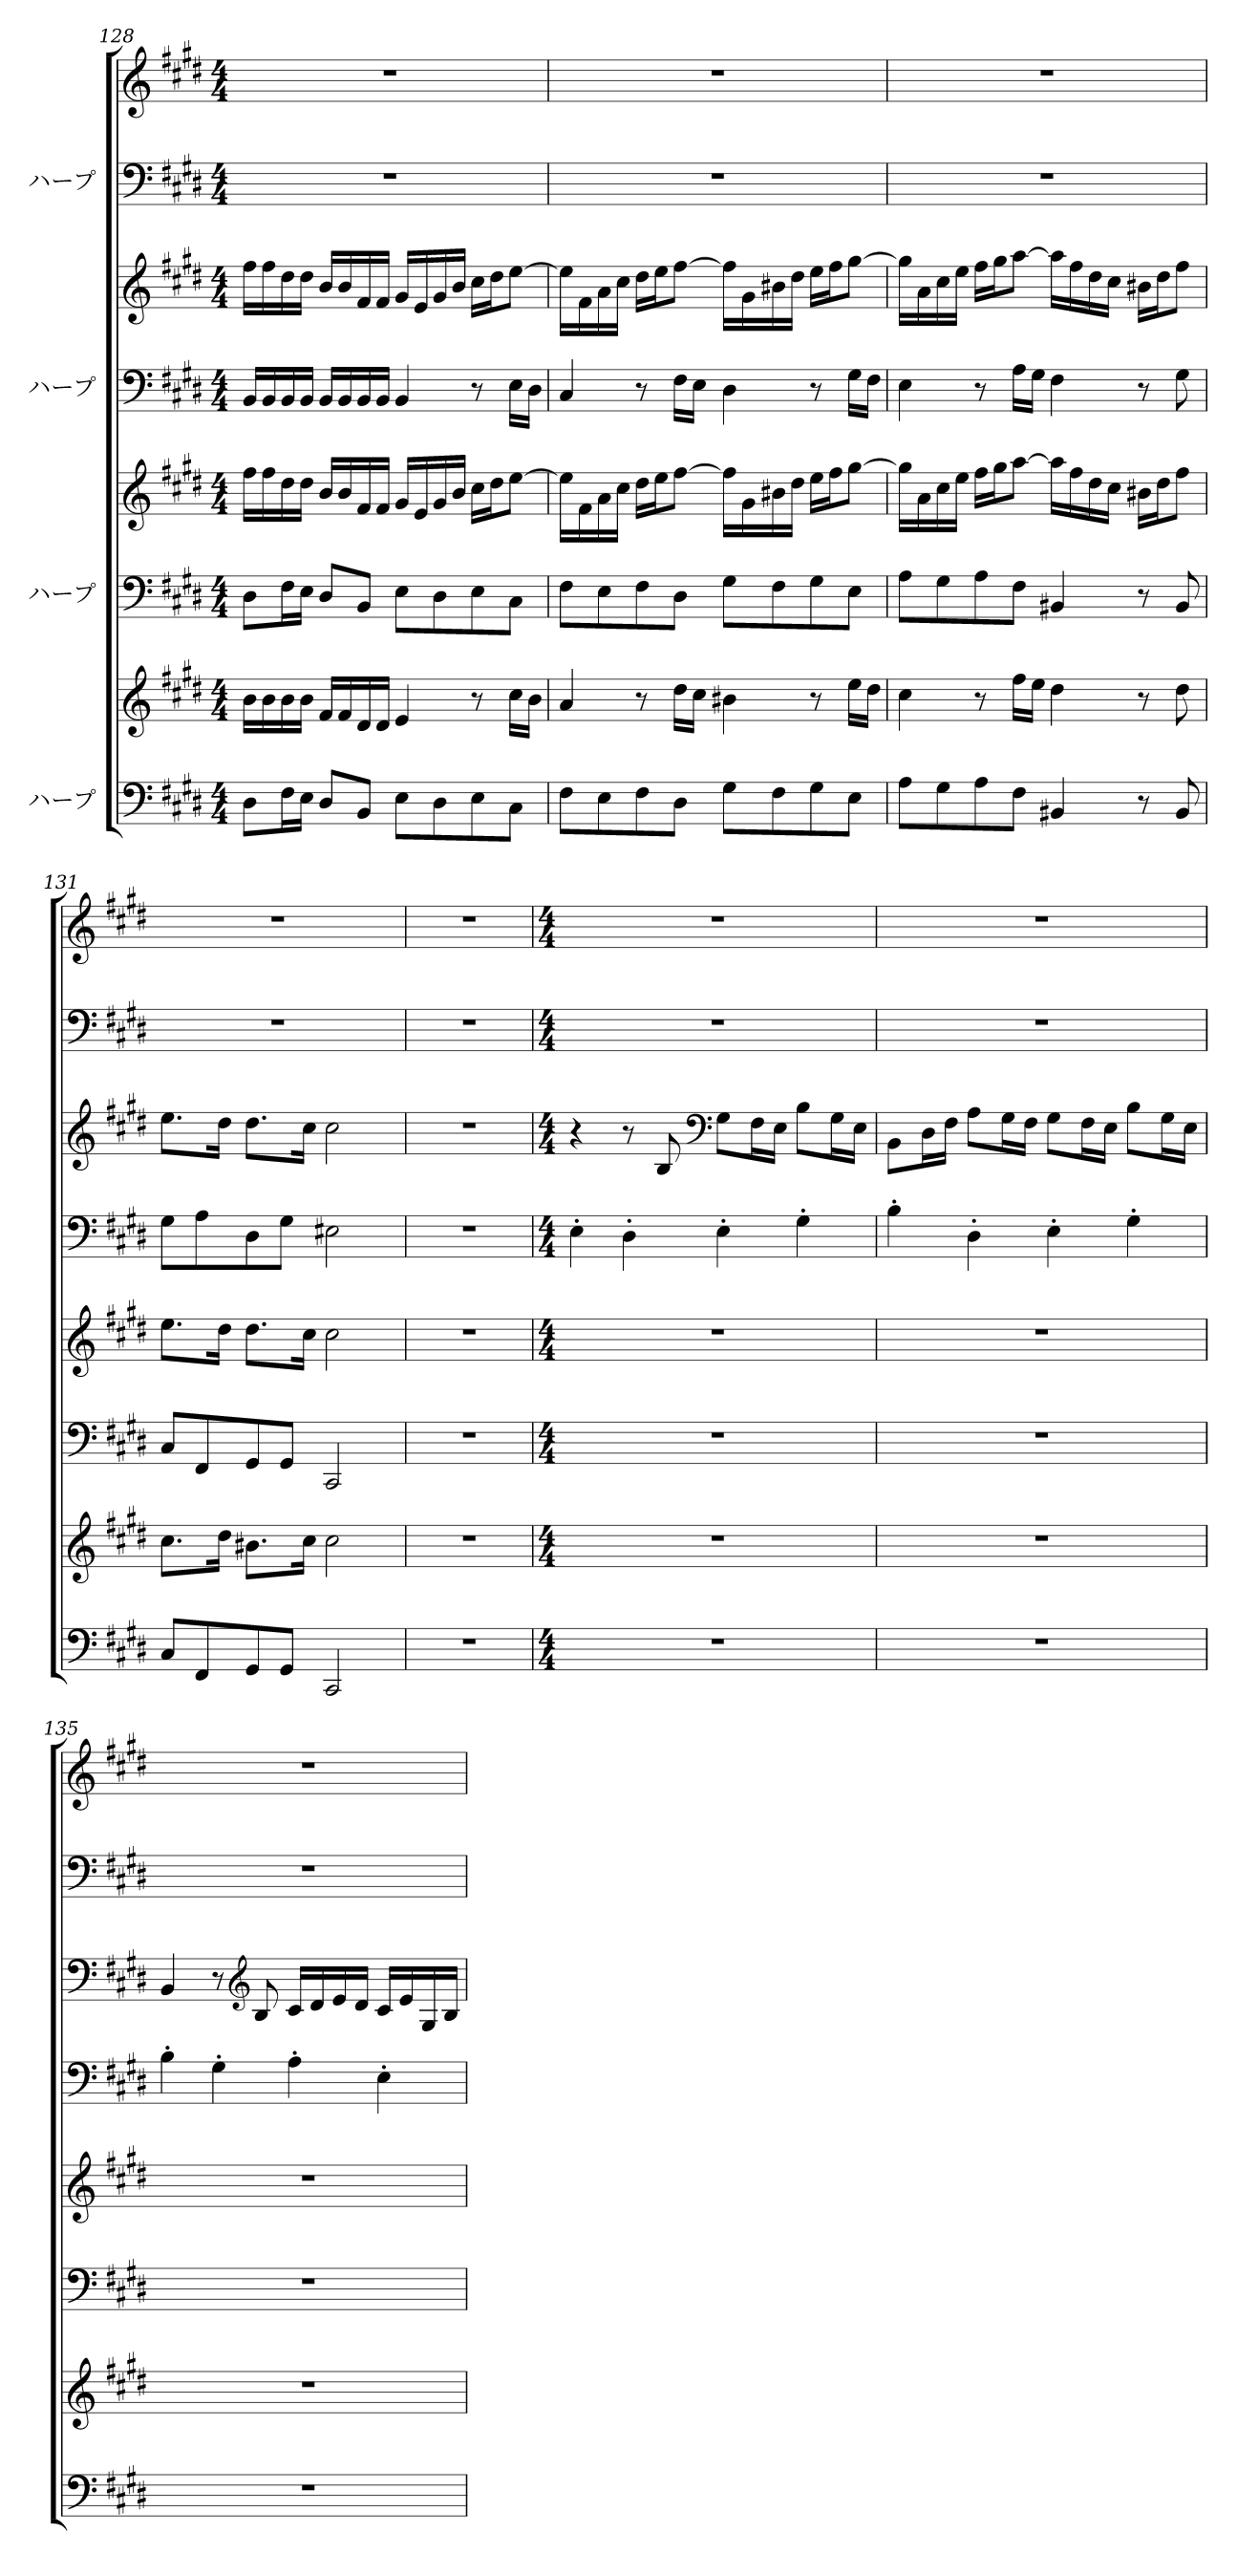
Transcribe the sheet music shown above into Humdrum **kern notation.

**kern	**kern	**kern	**kern	**kern	**kern	**kern	**kern
*part4	*part4	*part3	*part3	*part2	*part2	*part1	*part1
*staff8	*staff7	*staff6	*staff5	*staff4	*staff3	*staff2	*staff1
*I"ハープ	*	*I"ハープ	*	*I"ハープ	*	*I"ハープ	*
!!LO:PB:g=z
*clefF4	*clefG2	*clefF4	*clefG2	*clefF4	*clefG2	*clefF4	*clefG2
*k[f#c#g#d#]	*k[f#c#g#d#]	*k[f#c#g#d#]	*k[f#c#g#d#]	*k[f#c#g#d#]	*k[f#c#g#d#]	*k[f#c#g#d#]	*k[f#c#g#d#]
*M4/4	*M4/4	*M4/4	*M4/4	*M4/4	*M4/4	*M4/4	*M4/4
=128	=128	=128	=128	=128	=128	=128	=128
8D#\L	16b\LL	8D#\L	16ff#\LL	16BB/LL	16ff#\LL	1r	1r
.	16b\	.	16ff#\	16BB/	16ff#\	.	.
16F#\L	16b\	16F#\L	16dd#\	16BB/	16dd#\	.	.
16E\JJ	16b\JJ	16E\JJ	16dd#\JJ	16BB/JJ	16dd#\JJ	.	.
8D#/L	16f#/LL	8D#/L	16b/LL	16BB/LL	16b/LL	.	.
.	16f#/	.	16b/	16BB/	16b/	.	.
8BB/J	16d#/	8BB/J	16f#/	16BB/	16f#/	.	.
.	16d#/JJ	.	16f#/JJ	16BB/JJ	16f#/JJ	.	.
8E\L	4e/	8E\L	16g#/LL	4BB/	16g#/LL	.	.
.	.	.	16e/	.	16e/	.	.
8D#\	.	8D#\	16g#/	.	16g#/	.	.
.	.	.	16b/JJ	.	16b/JJ	.	.
8E\	8r	8E\	16cc#\LL	8r	16cc#\LL	.	.
.	.	.	16dd#\J	.	16dd#\J	.	.
8C#\J	16cc#\LL	8C#\J	[8ee\J	16E\LL	[8ee\J	.	.
.	16b\JJ	.	.	16D#\JJ	.	.	.
=129	=129	=129	=129	=129	=129	=129	=129
8F#\L	4a/	8F#\L	16ee\LL]	4C#/	16ee\LL]	1r	1r
.	.	.	16f#\	.	16f#\	.	.
8E\	.	8E\	16a\	.	16a\	.	.
.	.	.	16cc#\JJ	.	16cc#\JJ	.	.
8F#\	8r	8F#\	16dd#\LL	8r	16dd#\LL	.	.
.	.	.	16ee\J	.	16ee\J	.	.
8D#\J	16dd#\LL	8D#\J	[8ff#\J	16F#\LL	[8ff#\J	.	.
.	16cc#\JJ	.	.	16E\JJ	.	.	.
8G#\L	4b#X\	8G#\L	16ff#\LL]	4D#\	16ff#\LL]	.	.
.	.	.	16g#\	.	16g#\	.	.
8F#\	.	8F#\	16b#X\	.	16b#X\	.	.
.	.	.	16dd#\JJ	.	16dd#\JJ	.	.
8G#\	8r	8G#\	16ee\LL	8r	16ee\LL	.	.
.	.	.	16ff#\J	.	16ff#\J	.	.
8E\J	16ee\LL	8E\J	[8gg#\J	16G#\LL	[8gg#\J	.	.
.	16dd#\JJ	.	.	16F#\JJ	.	.	.
!!LO:PB:g=z
=130	=130	=130	=130	=130	=130	=130	=130
8A\L	4cc#\	8A\L	16gg#\LL]	4E\	16gg#\LL]	1r	1r
.	.	.	16a\	.	16a\	.	.
8G#\	.	8G#\	16cc#\	.	16cc#\	.	.
.	.	.	16ee\JJ	.	16ee\JJ	.	.
8A\	8r	8A\	16ff#\LL	8r	16ff#\LL	.	.
.	.	.	16gg#\J	.	16gg#\J	.	.
8F#\J	16ff#\LL	8F#\J	[8aa\J	16A\LL	[8aa\J	.	.
.	16ee\JJ	.	.	16G#\JJ	.	.	.
4BB#X/	4dd#\	4BB#X/	16aa\LL]	4F#\	16aa\LL]	.	.
.	.	.	16ff#\	.	16ff#\	.	.
.	.	.	16dd#\	.	16dd#\	.	.
.	.	.	16cc#\JJ	.	16cc#\JJ	.	.
8r	8r	8r	16b#X\LL	8r	16b#X\LL	.	.
.	.	.	16dd#\J	.	16dd#\J	.	.
8BB#/	8dd#\	8BB#/	8ff#\J	8G#\	8ff#\J	.	.
=131	=131	=131	=131	=131	=131	=131	=131
8C#/L	8.cc#\L	8C#/L	8.ee\L	8G#\L	8.ee\L	1r	1r
8FF#/	.	8FF#/	.	8A\	.	.	.
.	16dd#\Jk	.	16dd#\Jk	.	16dd#\Jk	.	.
8GG#/	8.b#X\L	8GG#/	8.dd#\L	8D#\	8.dd#\L	.	.
8GG#/J	.	8GG#/J	.	8G#\J	.	.	.
.	16cc#\Jk	.	16cc#\Jk	.	16cc#\Jk	.	.
2CC#/	2cc#\	2CC#/	2cc#\	2E#X\	2cc#\	.	.
=132	=132	=132	=132	=132	=132	=132	=132
1r	1r	1r	1r	1r	1r	1r	1r
!!LO:PB:g=z
=133	=133	=133	=133	=133	=133	=133	=133
*M4/4	*M4/4	*M4/4	*M4/4	*M4/4	*M4/4	*M4/4	*M4/4
*	*	*	*	*	*	*	*MM80
1r	1r	1r	1r	4E'\	4r	1r	1r
.	.	.	.	4D#'\	8r	.	.
.	.	.	.	.	8B/	.	.
*	*	*	*	*	*clefF4	*	*
.	.	.	.	4E'\	8G#\L	.	.
.	.	.	.	.	16F#\L	.	.
.	.	.	.	.	16E\JJ	.	.
.	.	.	.	4G#'\	8B\L	.	.
.	.	.	.	.	16G#\L	.	.
.	.	.	.	.	16E\JJ	.	.
=134	=134	=134	=134	=134	=134	=134	=134
1r	1r	1r	1r	4B'\	8BB\L	1r	1r
.	.	.	.	.	16D#\L	.	.
.	.	.	.	.	16F#\JJ	.	.
.	.	.	.	4D#'\	8A\L	.	.
.	.	.	.	.	16G#\L	.	.
.	.	.	.	.	16F#\JJ	.	.
.	.	.	.	4E'\	8G#\L	.	.
.	.	.	.	.	16F#\L	.	.
.	.	.	.	.	16E\JJ	.	.
.	.	.	.	4G#'\	8B\L	.	.
.	.	.	.	.	16G#\L	.	.
.	.	.	.	.	16E\JJ	.	.
=135	=135	=135	=135	=135	=135	=135	=135
1r	1r	1r	1r	4B'\	4BB/	1r	1r
.	.	.	.	4G#'\	8r	.	.
*	*	*	*	*	*clefG2	*	*
.	.	.	.	.	8B/	.	.
.	.	.	.	4A'\	16c#/LL	.	.
.	.	.	.	.	16d#/	.	.
.	.	.	.	.	16e/	.	.
.	.	.	.	.	16d#/JJ	.	.
.	.	.	.	4E'\	16c#/LL	.	.
.	.	.	.	.	16e/	.	.
.	.	.	.	.	16G#/	.	.
.	.	.	.	.	16B/JJ	.	.
=	=	=	=	=	=	=	=
*-	*-	*-	*-	*-	*-	*-	*-
